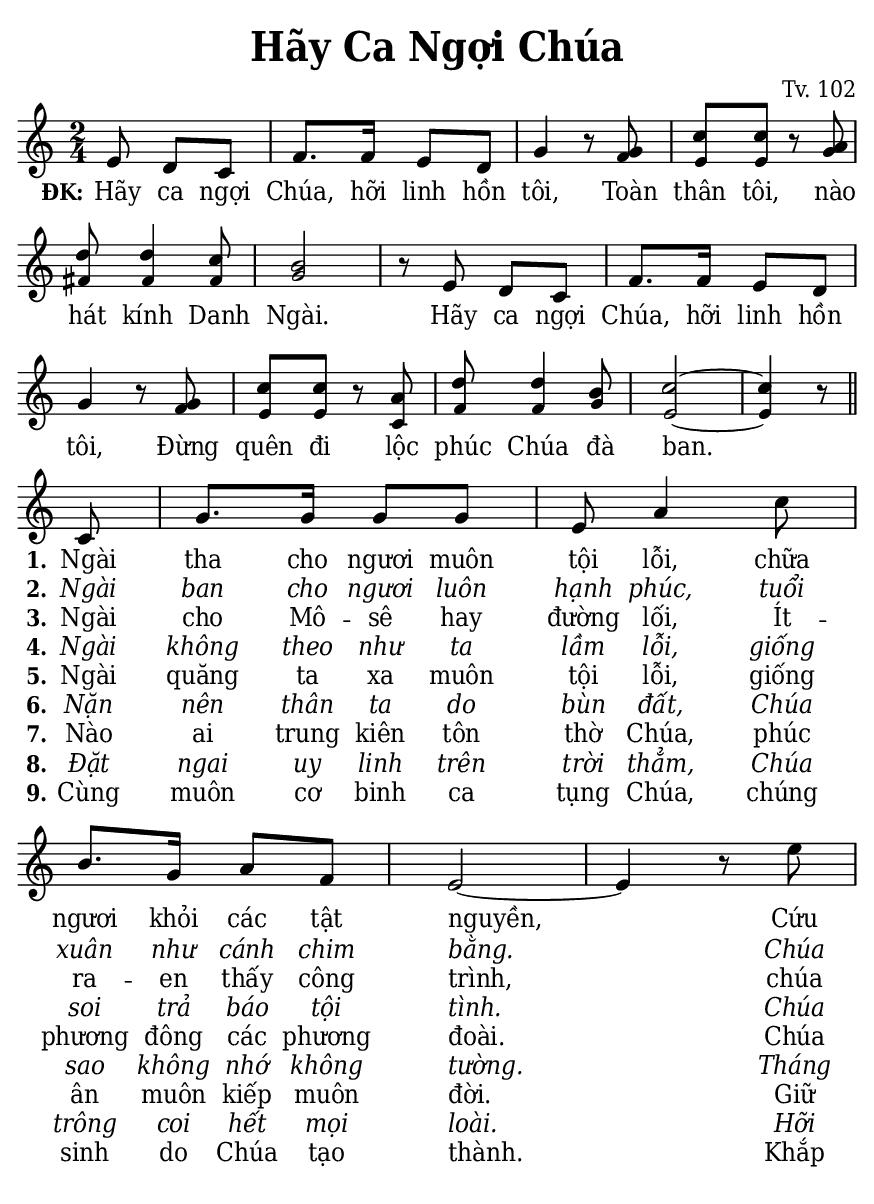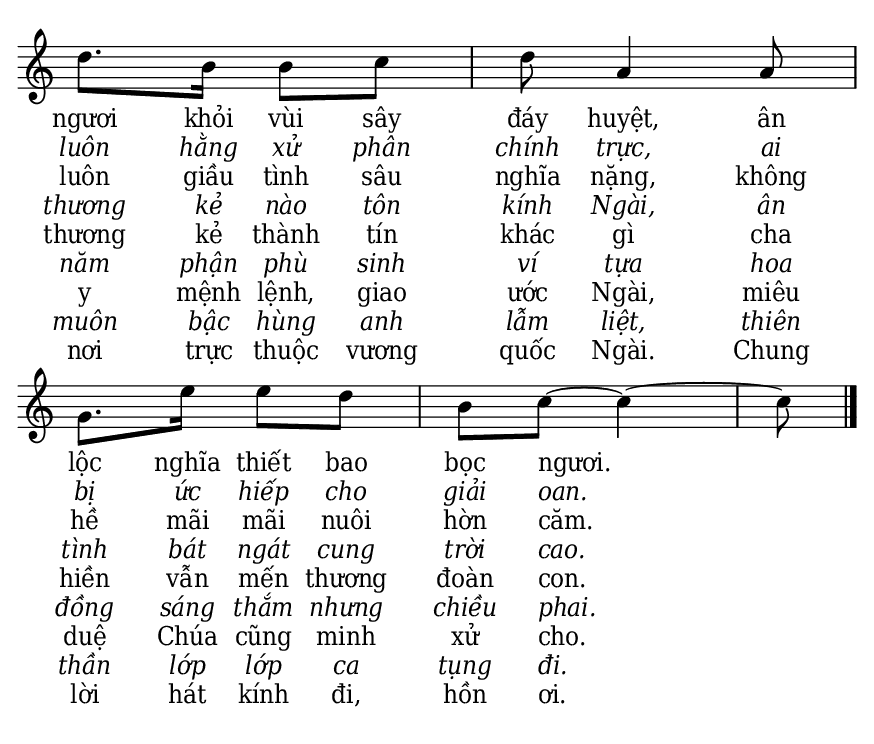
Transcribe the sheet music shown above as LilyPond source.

% Cài đặt chung\
\version "2.22.1"
\include "english.ly"

\header {
  title = \markup { \fontsize #1 "Hãy Ca Ngợi Chúa" }
  composer = "Tv. 102"
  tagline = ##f
}

% Nhạc phiên khúc
nhacPhienKhucSop = \relative c' {
  \partial 4. e8 d c |
  f8. f16 e8 d |
  g4 r8 g |
  c c r a |
  d d4 c8 |
  b2 |
  r8 e, d c |
  f8. f16 e8 d |
  g4 r8 g |
  c c r a |
  d d4 b8 |
  c2 ~ |
  c4 r8 \bar "||" \break
  
  c,8 |
  g'8. g16 g8 g |
  e a4 c8 |
  b8. g16 a8 f |
  e2 ~ |
  e4 r8 e' |
  d8. b16 b8 c |
  d a4 a8 |
  g8. e'16 e8 d |
  b c ~ c4 ~ |
  c8 \bar "|."
}

nhacPhienKhucAlto = \relative c' {
  e8 d c |
  f8. f16 e8 d |
  g4 r8 f |
  e e r g |
  fs fs4 fs8 |
  g2 |
  r8 e d c |
  f8. f16 e8 d |
  g4 r8 f |
  e e r c |
  f f4 g8 |
  e2 ~ |
  e4 r8
}

% Lời phiên khúc
loiPhienKhucSop = \lyrics {
  \set stanza = "ĐK:"
  Hãy ca ngợi Chúa, hỡi linh hồn tôi,
  Toàn thân tôi, nào hát kính Danh Ngài.
  Hãy ca ngợi Chúa, hỡi linh hồn tôi,
  Đừng quên đi lộc phúc Chúa đà ban.
  <<
    {
      \set stanza = "1."
      Ngài tha cho ngươi muôn tội lỗi,
      chữa ngươi khỏi các tật nguyền,
      Cứu ngươi khỏi vùi sây đáy huyệt,
      ân lộc nghĩa thiết bao bọc ngươi.
    }
    \new Lyrics {
	    \set associatedVoice = "beSop"
	    \set stanza = "2."
      \override Lyrics.LyricText.font-shape = #'italic
	    Ngài ban cho ngươi luôn hạnh phúc,
	    tuổi xuân như cánh chim bằng.
	    Chúa luôn hằng xử phân chính trực,
	    ai bị ức hiếp cho giải oan.
    }
    \new Lyrics {
	    \set associatedVoice = "beSop"
	    \set stanza = "3."
	    Ngài cho Mô -- sê hay đường lối,
	    Ít -- ra -- en thấy công trình,
	    chúa luôn giầu tình sâu nghĩa nặng,
	    không hề mãi mãi nuôi hờn căm.
    }
    \new Lyrics {
	    \set associatedVoice = "beSop"
	    \set stanza = "4."
      \override Lyrics.LyricText.font-shape = #'italic
	    Ngài không theo như ta lầm lỗi,
	    giống soi trả báo tội tình.
	    Chúa thương kẻ nào tôn kính Ngài,
	    ân tình bát ngát cung trời cao.
    }
    \new Lyrics {
	    \set associatedVoice = "beSop"
	    \set stanza = "5."
	    Ngài quăng ta xa muôn tội lỗi,
	    giống phương đông các phương đoài.
	    Chúa thương kẻ thành tín
	    khác gì cha hiền vẫn mến thương đoàn con.
    }
    \new Lyrics {
	    \set associatedVoice = "beSop"
	    \set stanza = "6."
      \override Lyrics.LyricText.font-shape = #'italic
	    Nặn nên thân ta do bùn đất,
	    Chúa sao không nhớ không tường.
	    Tháng năm phận phù sinh
	    ví tựa hoa đồng sáng thắm nhưng chiều phai.
    }
    \new Lyrics {
	    \set associatedVoice = "beSop"
	    \set stanza = "7."
	    Nào ai trung kiên tôn thờ Chúa,
	    phúc ân muôn kiếp muôn đời.
	    Giữ y mệnh lệnh, giao ước Ngài,
	    miêu duệ Chúa cũng minh xử cho.
    }
    \new Lyrics {
	    \set associatedVoice = "beSop"
	    \set stanza = "8."
      \override Lyrics.LyricText.font-shape = #'italic
	    Đặt ngai uy linh trên trời thẳm,
	    Chúa trông coi hết mọi loài.
	    Hỡi muôn bậc hùng anh lẫm liệt,
	    thiên thần lớp lớp ca tụng đi.
    }
    \new Lyrics {
	    \set associatedVoice = "beSop"
	    \set stanza = "9."
	    Cùng muôn cơ binh ca tụng Chúa,
	    chúng sinh do Chúa tạo thành.
	    Khắp nơi trực thuộc vương quốc Ngài.
	    Chung lời hát kính đi, hồn ơi.
    }
  >>
}

% Dàn trang
\paper {
  #(set-paper-size "a5")
  top-margin = 3\mm
  bottom-margin = 3\mm
  left-margin = 3\mm
  right-margin = 3\mm
  indent = #0
  #(define fonts
	 (make-pango-font-tree "Deja Vu Serif Condensed"
	 		       "Deja Vu Serif Condensed"
			       "Deja Vu Serif Condensed"
			       (/ 20 20)))
  print-page-number = ##f
  system-system-spacing = #'((basic-distance . 0.1) (padding . 2))
  ragged-bottom = ##t
}

TongNhip = {
  \key c \major \time 2/4
  \set Timing.beamExceptions = #'()
  \set Timing.baseMoment = #(ly:make-moment 1/4)
}

% Đổi kích thước nốt cho bè phụ
notBePhu =
#(define-music-function (font-size music) (number? ly:music?)
   (for-some-music
     (lambda (m)
       (if (music-is-of-type? m 'rhythmic-event)
           (begin
             (set! (ly:music-property m 'tweaks)
                   (cons `(font-size . ,font-size)
                         (ly:music-property m 'tweaks)))
             #t)
           #f))
     music)
   music)

\score {
  \new ChoirStaff <<
    \new Staff \with {
        \consists "Merge_rests_engraver"
        printPartCombineTexts = ##f
      }
      <<
      \new Voice \TongNhip \partCombine 
        \nhacPhienKhucSop
        \notBePhu -1 { \nhacPhienKhucAlto }
      \new NullVoice = beSop \nhacPhienKhucSop
      \new Lyrics \lyricsto beSop \loiPhienKhucSop
      >>
  >>
  \layout {
    \override Lyrics.LyricSpace.minimum-distance = #1.5
    \override Score.BarNumber.break-visibility = ##(#f #f #f)
    \override Score.SpacingSpanner.uniform-stretching = ##t
  } 
}
